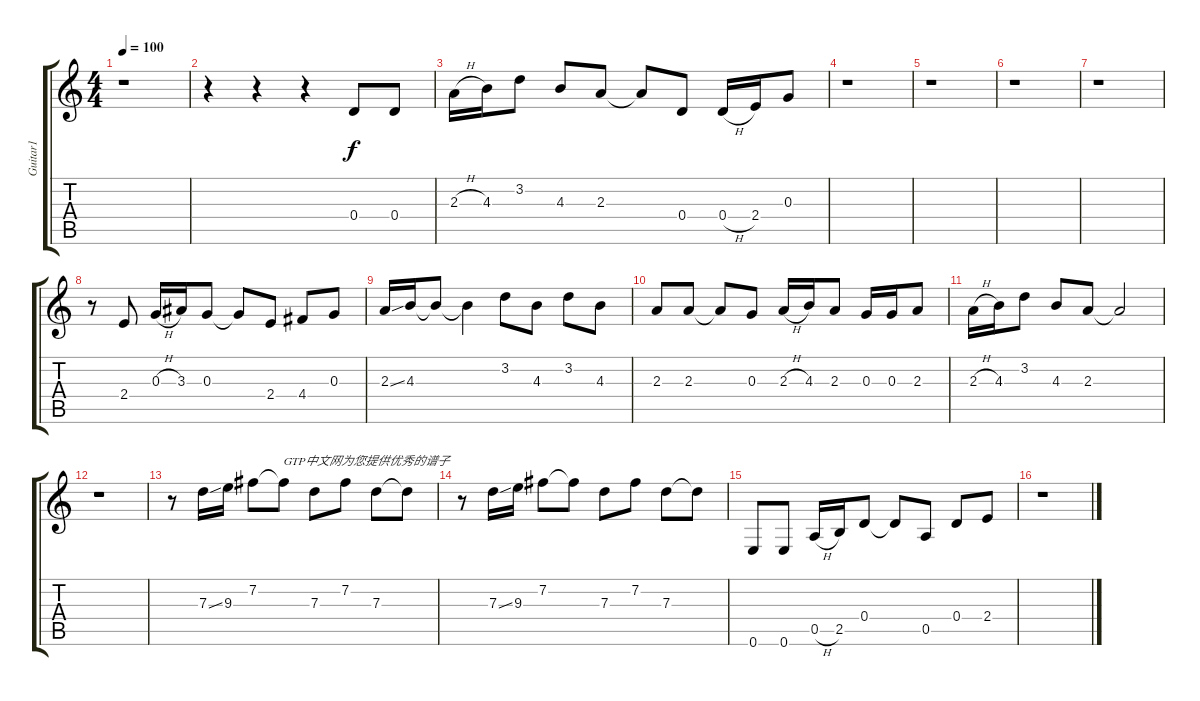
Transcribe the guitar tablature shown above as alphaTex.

\track ("Guitar1" "Guitar1") {instrument overdrivenguitar}
\staff {score tabs}
\tuning (E4 B3 G3 D3 A2 E2) {hide}
\ts (4 4)
\tempo 100
\clef g2
\ks c
r.1{dy f} |
r.4 r.4 r.4 0.4.8 0.4.8 |
2.3{h}.16 4.3.16 3.2.8 4.3.8 2.3.8 2.3{t}.8 0.4.8 0.4{h}.16 2.4.16 0.3.8 |
r.1 |
r.1 |
r.1 |
r.1 |
r.8 2.4.8 0.3{h}.16 3.3.16 0.3.8 0.3{t}.8 2.4.8 4.4.8 0.3.8 |
2.3{ss}.16 4.3.16 4.3{t}.8 4.3{t}.4 3.2.8 4.3.8 3.2.8 4.3.8 |
2.3.8 2.3.8 2.3{t}.8 0.3.8 2.3{h}.16 4.3.16 2.3.8 0.3.16 0.3.16 2.3.8 |
2.3{h}.16 4.3.16 3.2.8 4.3.8 2.3.8 2.3{t}.2 |
r.1 |
r.8 7.3{ss}.16 9.3.16 7.2.8 7.2{t}.8{txt "GTP中文网为您提供优秀的谱子"} 7.3.8 7.2.8 7.3.8 7.3{t}.8 |
r.8 7.3{ss}.16 9.3.16 7.2.8 7.2{t}.8 7.3.8 7.2.8 7.3.8 7.3{t}.8 |
0.6.8 0.6.8 0.5{h}.16 2.5.16 0.4.8 0.4{t}.8 0.5.8 0.4.8 2.4.8 |
r.1
